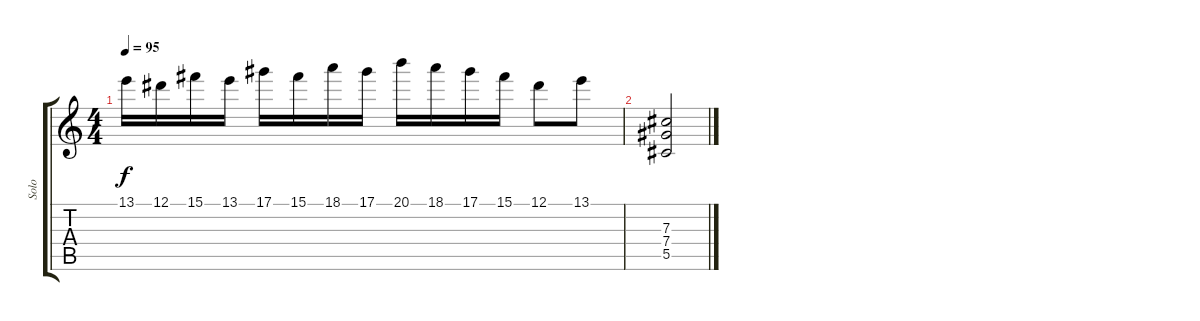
\track ("Solo" "Solo") {instrument distortionguitar}
\staff {score tabs}
\tuning (Eb4 Bb3 Gb3 Db3 Ab2 Eb2) {hide}
\ts (4 4)
\tempo 95
\clef g2
\ks c
13.1.16{dy f} 12.1.16 15.1.16 13.1.16 17.1.16 15.1.16 18.1.16 17.1.16 20.1.16 18.1.16 17.1.16 15.1.16 12.1.8 13.1.8 |
(7.3 7.4 5.5).2
